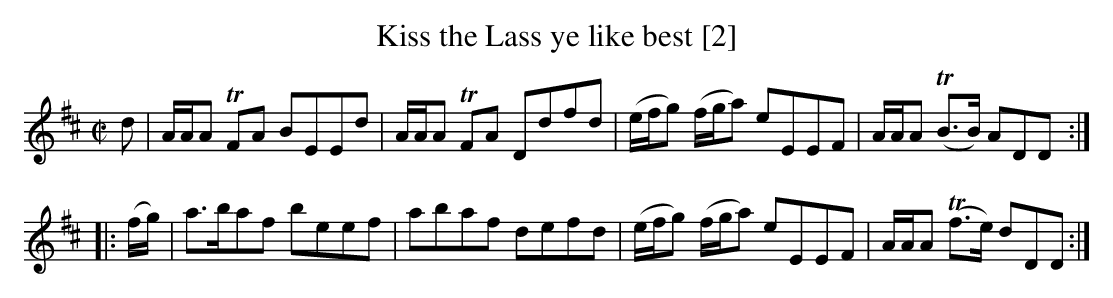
X:1
T:Kiss the Lass ye like best [2]
M:C|
L:1/8
K:D
d | A/A/A TFA BEEd | A/A/A TFA Ddfd | (e/f/g) (f/g/a) eEEF | A/A/A T(B>B) ADD :|
|: (f/g/) | a>baf beef | abaf defd | (e/f/g) (f/g/a) eEEF | A/A/A T(f>e) dDD :|
